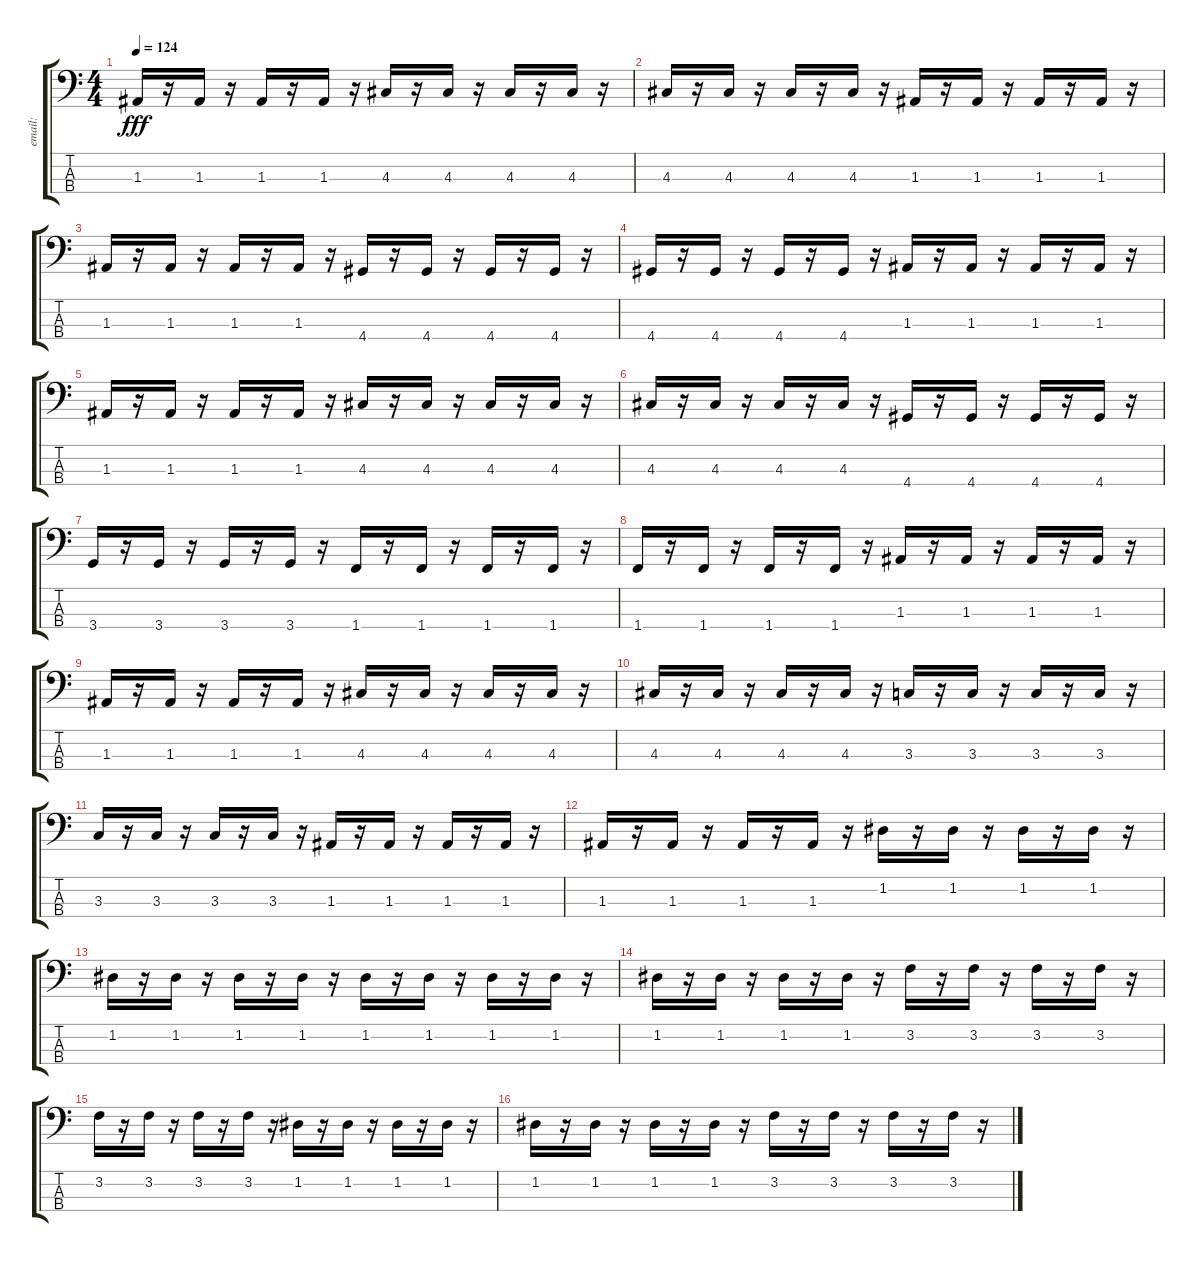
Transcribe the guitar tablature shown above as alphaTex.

\track ("email:" "email:") {instrument electricbassfinger}
\staff {score tabs}
\tuning (G2 D2 A1 E1) {hide}
\ts (4 4)
\tempo 124
\clef f4
\ks c
1.3.16{dy fff} r.16 1.3.16 r.16 1.3.16 r.16 1.3.16 r.16 4.3.16 r.16 4.3.16 r.16 4.3.16 r.16 4.3.16 r.16 |
4.3.16 r.16 4.3.16 r.16 4.3.16 r.16 4.3.16 r.16 1.3.16 r.16 1.3.16 r.16 1.3.16 r.16 1.3.16 r.16 |
1.3.16 r.16 1.3.16 r.16 1.3.16 r.16 1.3.16 r.16 4.4.16 r.16 4.4.16 r.16 4.4.16 r.16 4.4.16 r.16 |
4.4.16 r.16 4.4.16 r.16 4.4.16 r.16 4.4.16 r.16 1.3.16 r.16 1.3.16 r.16 1.3.16 r.16 1.3.16 r.16 |
1.3.16 r.16 1.3.16 r.16 1.3.16 r.16 1.3.16 r.16 4.3.16 r.16 4.3.16 r.16 4.3.16 r.16 4.3.16 r.16 |
4.3.16 r.16 4.3.16 r.16 4.3.16 r.16 4.3.16 r.16 4.4.16 r.16 4.4.16 r.16 4.4.16 r.16 4.4.16 r.16 |
3.4.16 r.16 3.4.16 r.16 3.4.16 r.16 3.4.16 r.16 1.4.16 r.16 1.4.16 r.16 1.4.16 r.16 1.4.16 r.16 |
1.4.16 r.16 1.4.16 r.16 1.4.16 r.16 1.4.16 r.16 1.3.16 r.16 1.3.16 r.16 1.3.16 r.16 1.3.16 r.16 |
1.3.16 r.16 1.3.16 r.16 1.3.16 r.16 1.3.16 r.16 4.3.16 r.16 4.3.16 r.16 4.3.16 r.16 4.3.16 r.16 |
4.3.16 r.16 4.3.16 r.16 4.3.16 r.16 4.3.16 r.16 3.3.16 r.16 3.3.16 r.16 3.3.16 r.16 3.3.16 r.16 |
3.3.16 r.16 3.3.16 r.16 3.3.16 r.16 3.3.16 r.16 1.3.16 r.16 1.3.16 r.16 1.3.16 r.16 1.3.16 r.16 |
1.3.16 r.16 1.3.16 r.16 1.3.16 r.16 1.3.16 r.16 1.2.16 r.16 1.2.16 r.16 1.2.16 r.16 1.2.16 r.16 |
1.2.16 r.16 1.2.16 r.16 1.2.16 r.16 1.2.16 r.16 1.2.16 r.16 1.2.16 r.16 1.2.16 r.16 1.2.16 r.16 |
1.2.16 r.16 1.2.16 r.16 1.2.16 r.16 1.2.16 r.16 3.2.16 r.16 3.2.16 r.16 3.2.16 r.16 3.2.16 r.16 |
3.2.16 r.16 3.2.16 r.16 3.2.16 r.16 3.2.16 r.16 1.2.16 r.16 1.2.16 r.16 1.2.16 r.16 1.2.16 r.16 |
1.2.16 r.16 1.2.16 r.16 1.2.16 r.16 1.2.16 r.16 3.2.16 r.16 3.2.16 r.16 3.2.16 r.16 3.2.16 r.16
